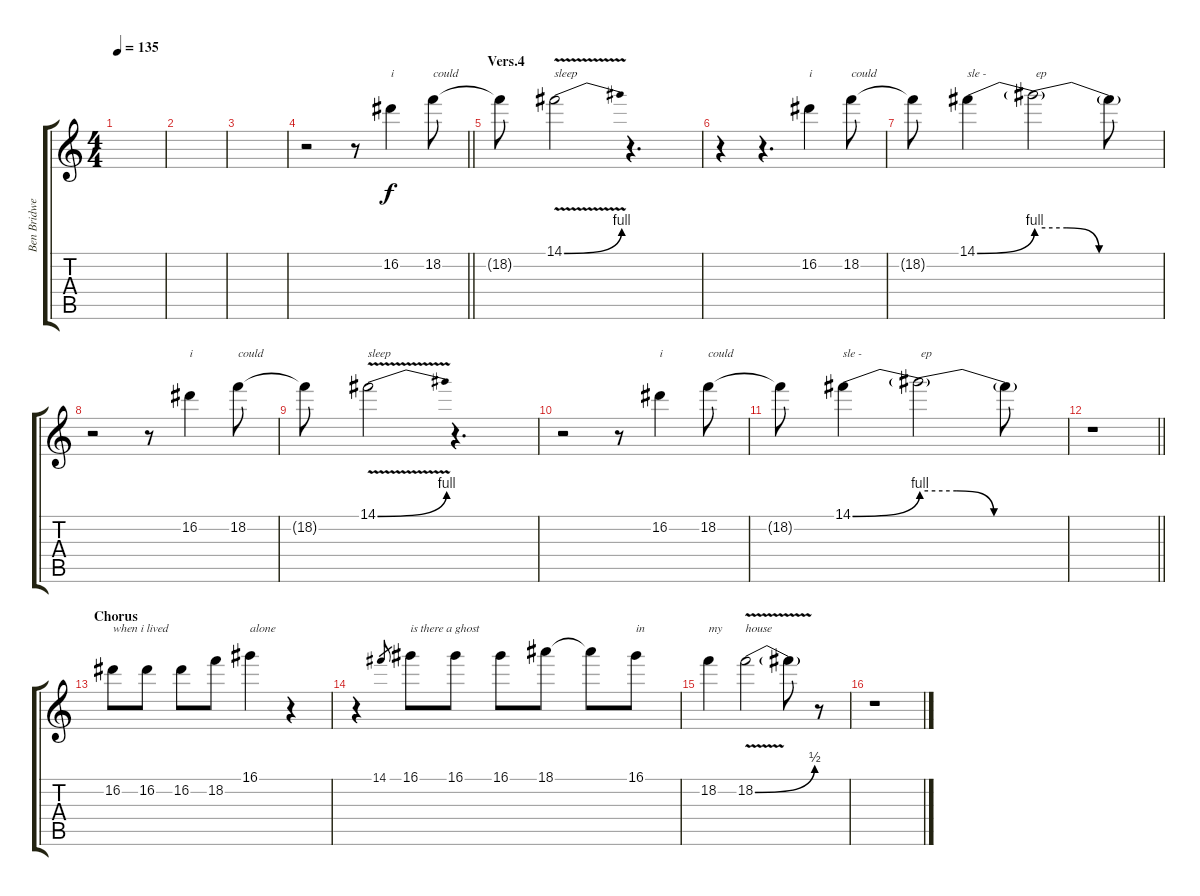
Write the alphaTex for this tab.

\track ("Ben Bridwell (Vocals)" "Ben Bridwe") {instrument electricguitarjazz}
\staff {score tabs}
\tuning (E4 B3 G3 D3 A2 E2) {hide}
\ts (4 4)
\tempo 135
\clef g2
\ks c
|
|
|
\barLineRight lightlight
r.2 r.8 16.2.4{txt "i" dy f} 18.2.8{txt "could"} |
\section ("" "Vers.4")
18.2{t}.8 14.1{be (bend 0 0 60 4) v}.2{txt "sleep"} r.4{d} |
r.4 r.4{d} 16.2.4{txt "i"} 18.2.8{txt "could"} |
18.2{t}.8 14.1{be (bend 0 0 60 4)}.4{txt "sle -"} 14.1{be (custom 0 4 15 4 30 0 60 0) t}.2{txt " ep"} 14.1{t}.8 |
r.2 r.8 16.2.4{txt "i"} 18.2.8{txt "could"} |
18.2{t}.8 14.1{be (bend 0 0 60 4) v}.2{txt "sleep"} r.4{d} |
r.2 r.8 16.2.4{txt "i"} 18.2.8{txt "could"} |
18.2{t}.8 14.1{be (bend 0 0 60 4)}.4{txt "sle -"} 14.1{be (custom 0 4 15 4 30 0 60 0) t}.2{txt " ep"} 14.1{t}.8 |
\barLineRight lightlight
r.1 |
\section ("" "Chorus")
16.2.8{txt "when i lived"} 16.2.8 16.2.8 18.2.8 16.1.4{txt "alone"} r.4 |
r.4 14.1.8{gr} 16.1.8{txt "is there a ghost"} 16.1.8 16.1.8 18.1.8 18.1{t}.8 16.1.8{txt "in"} |
18.2.4{txt "my"} 18.2{be (bend 0 0 60 2) v}.2{txt "house"} 18.2{t}.8 r.8 |
r.1
